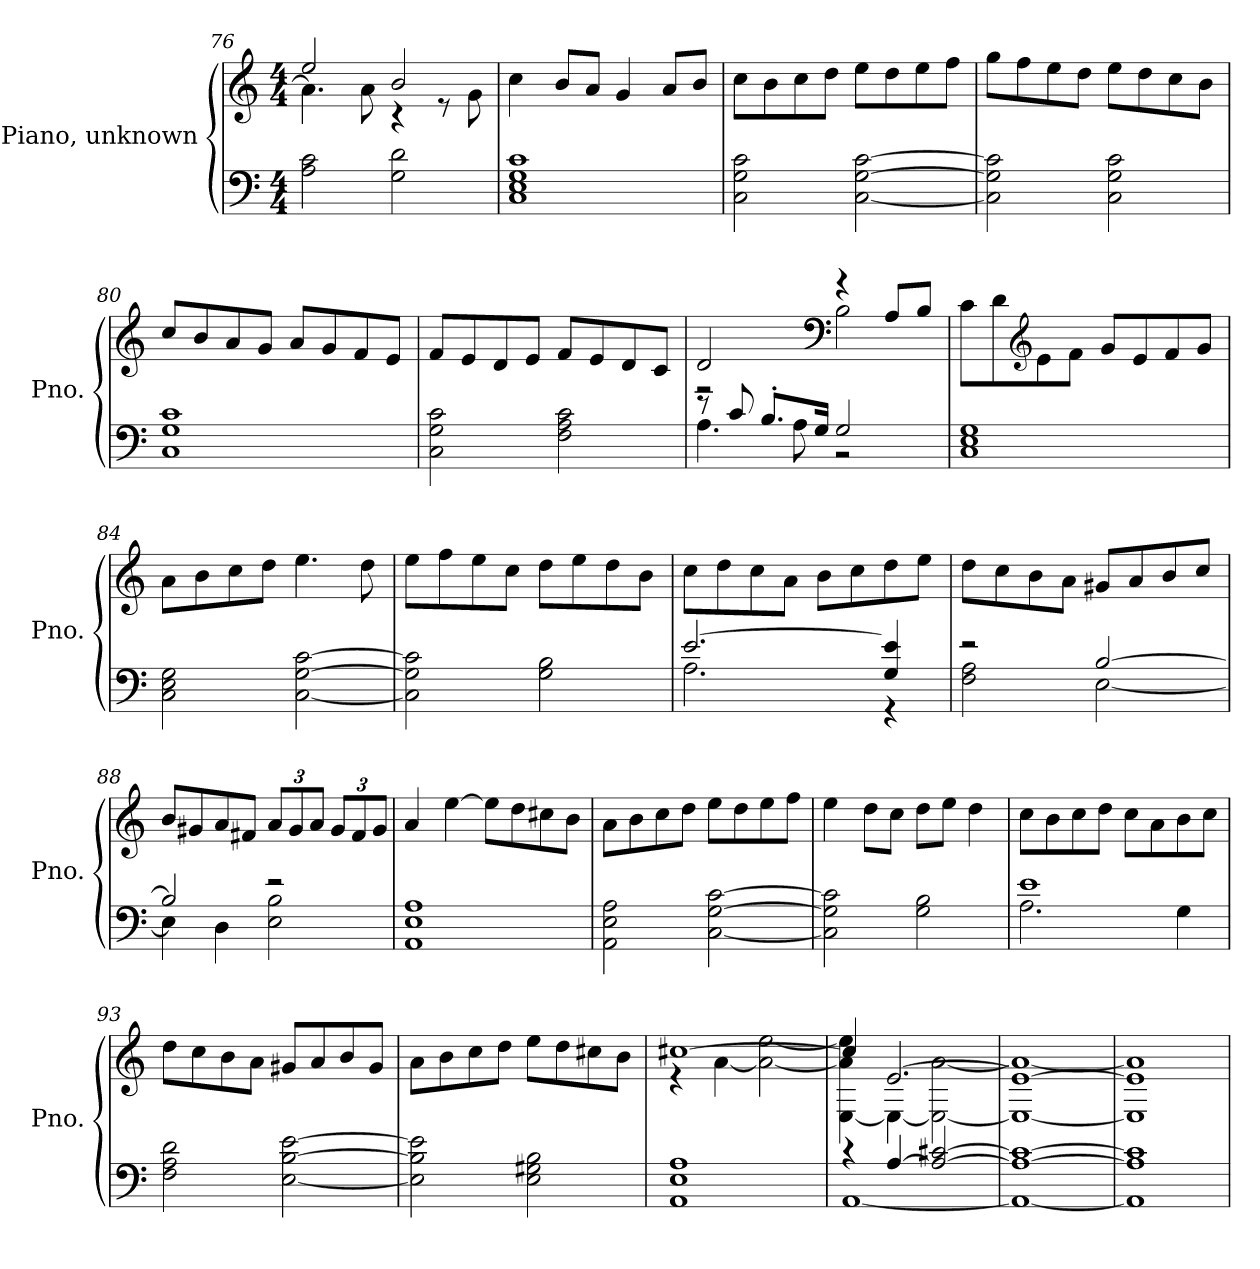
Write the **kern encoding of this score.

**kern	**kern
*part1	*part1
*staff2	*staff1
*I"Piano, unknown	*
*I'Pno.	*
*clefF4	*clefG2
*k[]	*k[]
*M4/4	*M4/4
=76	=76
*	*^
2A\ 2c\	2ee/	4.a\]
.	.	8a\
2G\ 2d\	2b/	4r
.	.	8r
.	.	8g\
*	*v	*v
=77	=77
1C 1E 1G 1c	4cc\
.	8b/L
.	8a/J
.	4g/
.	8a/L
.	8b/J
=78	=78
2C\ 2G\ 2c\	8cc\L
.	8b\
.	8cc\
.	8dd\J
[2C\ [2G\ [2c\	8ee\L
.	8dd\
.	8ee\
.	8ff\J
=79	=79
2C\] 2G\] 2c\]	8gg\L
.	8ff\
.	8ee\
.	8dd\J
2C\ 2G\ 2c\	8ee\L
.	8dd\
.	8cc\
.	8b\J
!!LO:LB:g=z
=80	=80
1C 1G 1c	8cc/L
.	8b/
.	8a/
.	8g/J
.	8a/L
.	8g/
.	8f/
.	8e/J
=81	=81
2C\ 2G\ 2c\	8f/L
.	8e/
.	8d/
.	8e/J
2F\ 2A\ 2c\	8f/L
.	8e/
.	8d/
.	8c/J
=82	=82
*^	*^
8r	4.A\	2d/	2r
8c/	.	.	.
8.B'/L	.	.	.
.	8A\	.	.
16G/Jk	.	.	.
*	*	*clefF4	*
2G/	2r	4r	2B\
.	.	8A/L	.
.	.	8B/J	.
*v	*v	*	*
*	*v	*v
=83	=83
1C 1E 1G	8c\L
.	8d\
*	*clefG2
.	8e\
.	8f\J
.	8g/L
.	8e/
.	8f/
.	8g/J
=84	=84
2C\ 2E\ 2G\	8a\L
.	8b\
.	8cc\
.	8dd\J
[2C\ [2G\ [2c\	4.ee\
.	8dd\
!!LO:LB:g=z
=85	=85
2C\] 2G\] 2c\]	8ee\L
.	8ff\
.	8ee\
.	8cc\J
2G\ 2B\	8dd\L
.	8ee\
.	8dd\
.	8b\J
=86	=86
*^	*
[2.e/	2.A\	8cc\L
.	.	8dd\
.	.	8cc\
.	.	8a\J
.	.	8b\L
.	.	8cc\
4G/ 4e/]	4r	8dd\
.	.	8ee\J
=87	=87	=87
2r	2F\ 2A\	8dd\L
.	.	8cc\
.	.	8b\
.	.	8a\J
[2B/	[2E\	8g#X/L
.	.	8a/
.	.	8b/
.	.	8cc/J
=88	=88	=88
2B/]	4E\]	8b/L
.	.	8g#X/
.	4D\	8a/
.	.	8f#X/J
*	*	*Xbrackettup
2r	2E\ 2B\	12a/L
.	.	12g#/
.	.	12a/J
.	.	12g#/L
.	.	12f#/
.	.	12g#/J
*v	*v	*
=89	=89
1AA 1E 1A	4a/
.	[4ee\
.	8ee\L]
.	8dd\
.	8cc#X\
.	8b\J
!!LO:LB:g=z
=90	=90
2AA\ 2E\ 2A\	8a\L
.	8b\
.	8cc\
.	8dd\J
[2C\ [2G\ [2c\	8ee\L
.	8dd\
.	8ee\
.	8ff\J
=91	=91
2C\] 2G\] 2c\]	4ee\
.	8dd\L
.	8cc\J
2G\ 2B\	8dd\L
.	8ee\J
.	4dd\
=92	=92
*^	*
1e	2.A\	8cc\L
.	.	8b\
.	.	8cc\
.	.	8dd\J
.	.	8cc\L
.	.	8a\
.	4G\	8b\
.	.	8cc\J
*v	*v	*
=93	=93
2F\ 2A\ 2d\	8dd\L
.	8cc\
.	8b\
.	8a\J
[2E\ [2B\ [2e\	8g#X/L
.	8a/
.	8b/
.	8g#/J
=94	=94
2E\] 2B\] 2e\]	8a\L
.	8b\
.	8cc\
.	8dd\J
2E\ 2G#X\ 2B\	8ee\L
.	8dd\
.	8cc#X\
.	8b\J
!!LO:LB:g=z
=95	=95
*	*^
1AA 1E 1A	[1cc#X	4r
.	.	[4a\
.	.	2a\_ [2ee\
=96	=96	=96
*^	*	*
4r	[1AA	4cc#/]	[4E\ 4a\] 4ee\]
[4A/	.	[2.e/	4E\_
2A/_ [2c#X/	.	.	2E\_ [2a\
=97	=97	=97	=97
1A_ 1c#_	1AA_	1e_	1E_ 1a_
=98	=98	=98	=98
1A] 1c#]	1AA]	1e]	1E] 1a]
*v	*v	*	*
*	*v	*v
=	=
*-	*-
